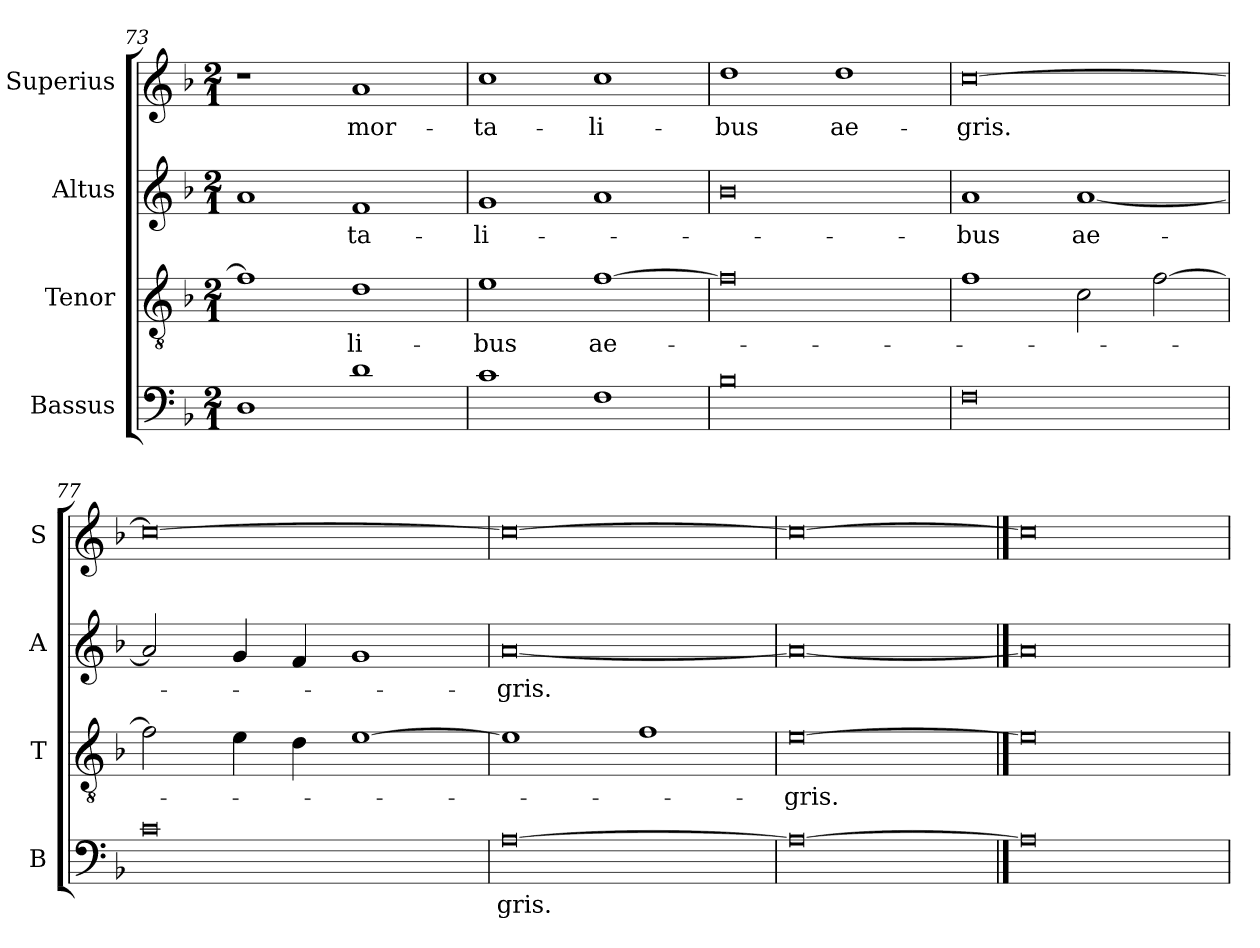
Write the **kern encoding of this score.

**kern	**text	**kern	**text	**kern	**text	**kern	**text
*part4	*part4	*part3	*part3	*part2	*part2	*part1	*part1
*staff4	*staff4	*staff3	*staff3	*staff2	*staff2	*staff1	*staff1
*I"Bassus	*	*I"Tenor	*	*I"Altus	*	*I"Superius	*
*I'B	*	*I'T	*	*I'A	*	*I'S	*
*clefF4	*	*clefGv2	*	*clefG2	*	*clefG2	*
*k[b-]	*	*k[b-]	*	*k[b-]	*	*k[b-]	*
*F:	*	*F:	*	*F:	*	*F:	*
*M2/1	*	*M2/1	*	*M2/1	*	*M2/1	*
=73	=73	=73	=73	=73	=73	=73	=73
1D	.	1f]	.	1a	.	1r	.
1d	.	1d	-li-	1f	-ta-	1a	mor-
=74	=74	=74	=74	=74	=74	=74	=74
1c	.	1e	-bus	1g	-li-	1cc	-ta-
1F	.	[1f	ae-	1a	.	1cc	-li-
=75	=75	=75	=75	=75	=75	=75	=75
0B-	.	0f]	.	0b-	.	1dd	-bus
.	.	.	.	.	.	1dd	ae-
=76	=76	=76	=76	=76	=76	=76	=76
0F	.	1f	.	1a	-bus	[0cc	-gris.
.	.	2c	.	[1a	ae-	.	.
.	.	[2f	.	.	.	.	.
=77	=77	=77	=77	=77	=77	=77	=77
0c	.	2f]	.	2a]	.	0cc_	.
.	.	4e	.	4g	.	.	.
.	.	4d	.	4f	.	.	.
.	.	[1e	.	1g	.	.	.
=78	=78	=78	=78	=78	=78	=78	=78
[0A	-gris.	1e]	.	[0a	-gris.	0cc_	.
.	.	1f	.	.	.	.	.
=79	=79	=79	=79	=79	=79	=79	=79
0A_	.	[0e	-gris.	0a_	.	0cc_	.
==80	==80	==80	==80	==80	==80	==80	==80
0A]	.	0e]	.	0a]	.	0cc]	.
=	=	=	=	=	=	=	=
*-	*-	*-	*-	*-	*-	*-	*-
